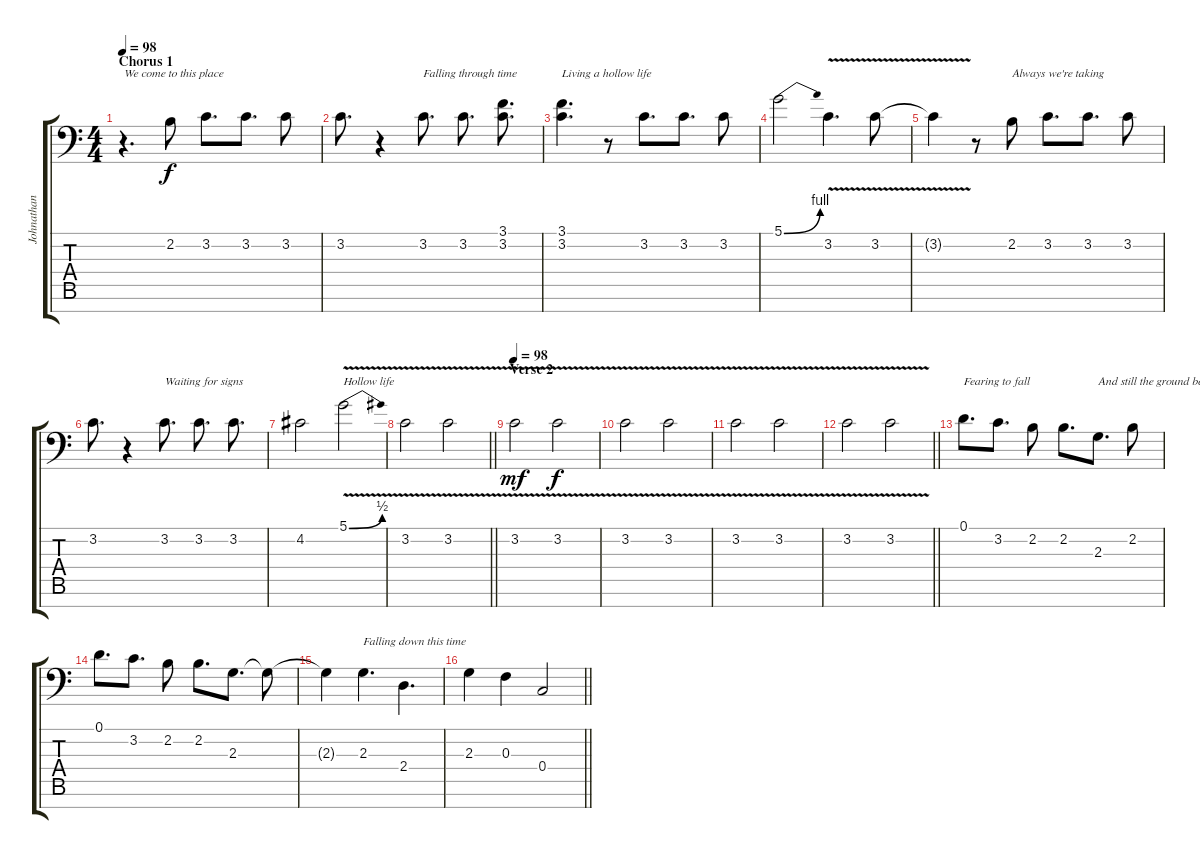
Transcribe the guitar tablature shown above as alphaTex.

\track ("Johnathan Davis - Vocals" "Johnathan ") {instrument electricpiano2}
\staff {score tabs}
\tuning (D4 A3 F3 C3 G2 D2 A1) {hide}
\ts (4 4)
\section ("" "Chorus 1")
\tempo 98
\clef f4
\ks c
r.4{d txt "We come to this place" dy f instrument tenorsax} 2.2.8 3.2.8{d} 3.2.8{d} 3.2.8 |
3.2.8{d} r.4 3.2.8{d txt "Falling through time "} 3.2.8{d} (3.1 3.2).8{d} |
(3.1 3.2).4{d txt "Living a hollow life "} r.8 3.2.8{d} 3.2.8{d} 3.2.8 |
5.1{be (bend 0 0 60 4)}.2 3.2{v}.4{d} 3.2{v}.8 |
3.2{t}.4 r.8 2.2.8{txt "Always we're taking "} 3.2.8{d} 3.2.8{d} 3.2.8 |
3.2.8{d} r.4 3.2.8{d txt "Waiting for signs "} 3.2.8{d} 3.2.8{d} |
4.2.2 5.1{be (bend 0 0 60 2) v}.2{txt "Hollow life "} |
\barLineRight lightlight
3.2{v}.2 3.2{v}.2 |
\section ("" "Verse 2")
\tempo 98
3.2{v}.2{dy mf volume 8} 3.2{v}.2{dy f volume 6} |
3.2{v}.2 3.2{v}.2 |
3.2{v}.2{volume 6} 3.2{v}.2 |
\barLineRight lightlight
3.2{v}.2 3.2{v}.2 |
0.1.8{d txt "Fearing to fall " volume 16 instrument electricpiano2} 3.2.8{d} 2.2.8 2.2.8{d} 2.3.8{d txt "And still the ground below me calls "} 2.2.8 |
0.1.8{d} 3.2.8{d} 2.2.8 2.2.8{d} 2.3.8{d} 2.3{t}.8 |
2.3{t}.4 2.3.4{d txt "Falling down this time "} 2.4.4{d} |
\barLineRight lightlight
2.3.4 0.3.4 0.4.2
